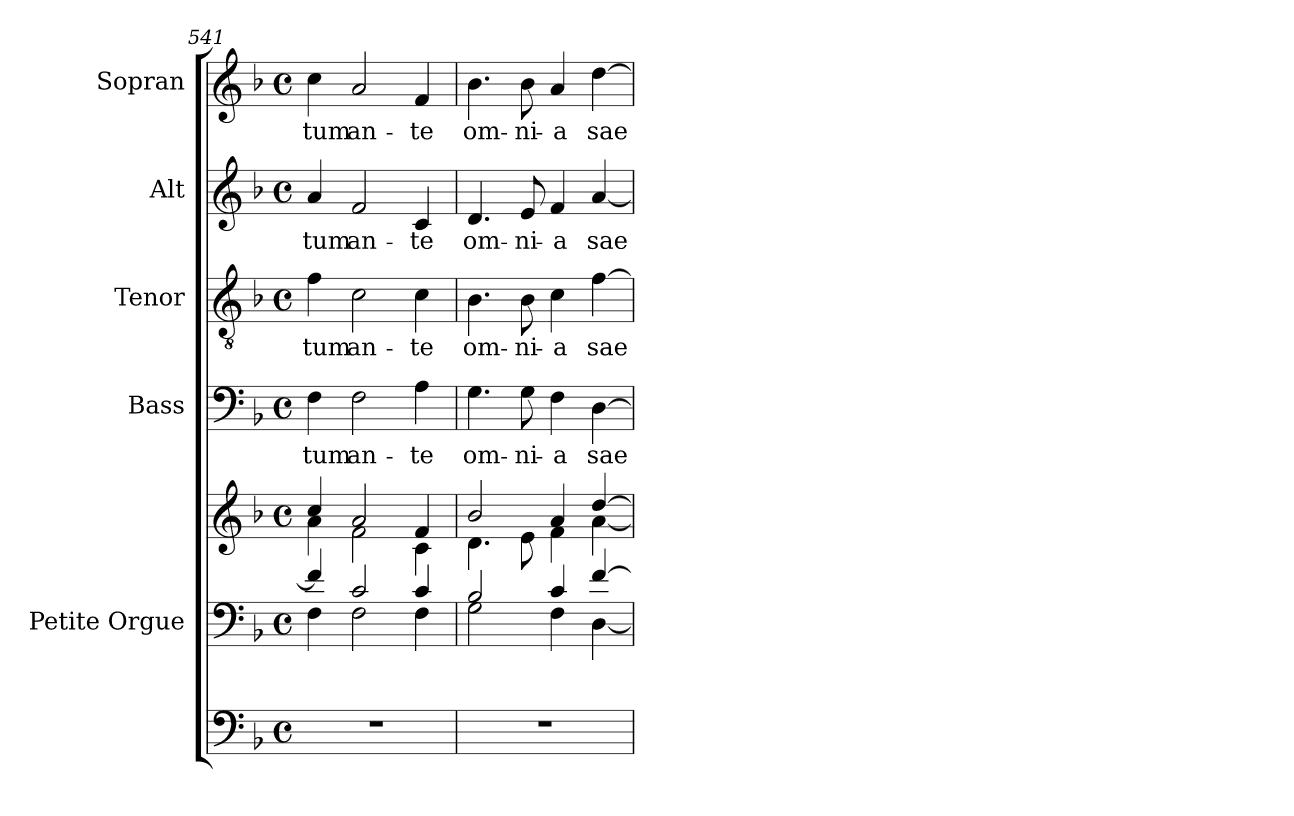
**kern	**kern	**kern	**kern	**text	**kern	**text	**kern	**text	**kern	**text
*part6	*part5	*part5	*part4	*part4	*part3	*part3	*part2	*part2	*part1	*part1
*staff7	*staff6	*staff5	*staff4	*staff4	*staff3	*staff3	*staff2	*staff2	*staff1	*staff1
*	*I"Petite Orgue	*	*I"Bass	*	*I"Tenor	*	*I"Alt	*	*I"Sopran	*
*	*I'Org. 1	*	*I'B.	*	*I'T.	*	*I'A.	*	*I'S.	*
*clefF4	*clefF4	*clefG2	*clefF4	*	*clefGv2	*	*clefG2	*	*clefG2	*
*k[b-]	*k[b-]	*k[b-]	*k[b-]	*	*k[b-]	*	*k[b-]	*	*k[b-]	*
*F:	*F:	*F:	*F:	*	*F:	*	*F:	*	*F:	*
*M4/4	*M4/4	*M4/4	*M4/4	*	*M4/4	*	*M4/4	*	*M4/4	*
*met(c)	*met(c)	*met(c)	*met(c)	*	*met(c)	*	*met(c)	*	*met(c)	*
=541	=541	=541	=541	=541	=541	=541	=541	=541	=541	=541
*	*^	*^	*	*	*	*	*	*	*	*
!	!	!	!	!	!	!LO:LY:b	!	!LO:LY:b	!	!LO:LY:b	!	!LO:LY:b
1r	4f/]	4F\	4cc/	4a\	4F\	-tum	4f\	-tum	4a/	-tum	4cc\	-tum
!	!	!	!	!	!	!LO:LY:b	!	!LO:LY:b	!	!LO:LY:b	!	!LO:LY:b
.	2c/	2F\	2a/	2f\	2F\	an-	2c\	an-	2f/	an-	2a/	an-
!	!	!	!	!	!	!LO:LY:b	!	!LO:LY:b	!	!LO:LY:b	!	!LO:LY:b
.	4c/	4F\	4f/	4c\	4A\	-te	4c\	-te	4c/	-te	4f/	-te
=542	=542	=542	=542	=542	=542	=542	=542	=542	=542	=542	=542	=542
!	!	!	!	!	!	!LO:LY:b	!	!LO:LY:b	!	!LO:LY:b	!	!LO:LY:b
1r	2B-/	2G\	2b-/	4.d\	4.G\	om-	4.B-\	om-	4.d/	om-	4.b-\	om-
!	!	!	!	!	!	!LO:LY:b	!	!LO:LY:b	!	!LO:LY:b	!	!LO:LY:b
.	.	.	.	8e\	8G\	-ni-	8B-\	-ni-	8e/	-ni-	8b-\	-ni-
!	!	!	!	!	!	!LO:LY:b	!	!LO:LY:b	!	!LO:LY:b	!	!LO:LY:b
.	4c/	4F\	4a/	4f\	4F\	-a	4c\	-a	4f/	-a	4a/	-a
!	!	!	!	!	!	!LO:LY:b	!	!LO:LY:b	!	!LO:LY:b	!	!LO:LY:b
.	[>4f/	[<4D\	[>4dd/	[<4a\	[4D\	sae-	[4f\	sae-	[4a/	sae-	[4dd\	sae-
*	*v	*v	*	*	*	*	*	*	*	*	*	*
*	*	*v	*v	*	*	*	*	*	*	*	*
=	=	=	=	=	=	=	=	=	=	=
*-	*-	*-	*-	*-	*-	*-	*-	*-	*-	*-
